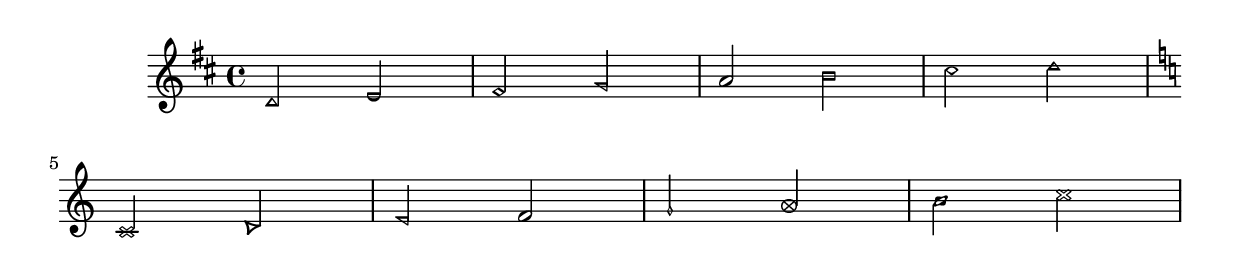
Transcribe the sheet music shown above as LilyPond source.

%% Do not edit this file; it is automatically
%% generated from LSR http://lsr.dsi.unimi.it
%% This file is in the public domain.
\version "2.13.31"

\header {
  lsrtags = "pitches, editorial-annotations"

%% Translation of GIT committish: 0b55335aeca1de539bf1125b717e0c21bb6fa31b
  doctitlees = "Aplicar estilos de cabeza según la nota de la escala"
  texidoces = "
La propiedad @code{shapeNoteStyles} se puede usar para definir varios
estilos de cabezas de nota para cada grado de la escala (según esté
establecido por la armadura o por la propiedad @code{tonic}).  Esta
propiedad requiere un conjunto de símbolos, que pueden ser puramente
arbitrarios (se permiten expresiones geométricas como @code{triangle},
triángulo, @code{cross}, aspas, y @code{xcircle}, círculo con aspas) o
basados en una antigua tradición americana de grabado (ciertos nombres
de nota latinos trambién se permiten).

Dicho esto, para imitar antiguos cancioneros americanos, existen varios
estilos predefinidos de cabezas de nota disponibles a través de
instrucciones de abreviatura como @code{\\aikenHeads} o
@code{\\sacredHarpHeads}.

Este ejemplo muestra distintas formas de obtener cabezas de notas con forma,
y muestra la capacidad de transportar una melodía sin perder la
correspondencia entre las funciones armónicas y los estilos de cabezas de
nota.

"


%% Translation of GIT committish: 0a868be38a775ecb1ef935b079000cebbc64de40
  doctitlede = "Notenkopfstile basierend auf der Tonleiterstufe erstellen"
  texidocde = "
Die @code{shapeNoteStyles}-(NotenFormenStile)-Eigenschaft kann benutzt
werden, um verschiedene Notenstile für jeden Schritt der Tonleiter
zu definieren (vorgegeben von der Tonart oder der @qq{tonic}
(Tonika)-Eigenschaft.  Diese Eigenschaft braucht eine Anzahl von Symbolen,
welche beliebig sein können (geometrische Ausdrücke wie @code{triangle}
(Dreieck), @code{cross} (Kreuz) und @code{xcircle} (X-Kreis) sind erlaubt)
oder basierend auf einer alten amerikanischen Notensatztradition (einige
lateinische Notenbezeichnungen sind auch erlaubt).

Um alte amerikanische Liederbücher zu imitieren, gibt es einige
vordefinierte Notenstile wie etwa @code{\\aikenHeads} (im Stil von Aiken)
oder @code{\\sacredHarpHeads} (im Stil der Sacred Harp-Tradition).

Dieses Beispiel zeigt, wie man unterschiedlich geformte Noten erhält und
eine Melodie transponieren kann, ohne dass das Verhältnis zwischen den
harmonischen Funktionen und dem Notenstil verloren geht.

"

%% Translation of GIT committish: 4ab2514496ac3d88a9f3121a76f890c97cedcf4e
  texidocfr = "
La propriété @code{shapeNoteStyles} permet d'affecter un profil
particulier à chaque degré de la gamme -- à partir de l'armure ou
de la propriété @code{tonic}.  Ses valeurs sont constituées d'une liste
de symboles, qu'il s'agisse de formes géométriques (@code{triangle},
@code{cross}, ou @code{xcircle}) ou basés sur la tradition des graveurs
américains (avec quelques noms de note latins).

LilyPond dispose de deux raccourcis, @code{\aikenHeads} et
@code{\sacredHarpHeads}, permettant de reproduire déanciens recueils de
chansons américaines.

L'exemple suivant montre plusieurs manières de profiler les têtes de
note, ainsi que la capacité de trnsposer tout en respectant la fonction
harmonique de chaque note dans la gamme.

"
  doctitlefr = "Profilage des notes selon leur degré dans la gamme"


  texidoc = "
The @code{shapeNoteStyles} property can be used to define various note
head styles for each step of the scale (as set by the key signature or
the @code{tonic} property). This property requires a set of symbols,
which can be purely arbitrary (geometrical expressions such as
@code{triangle}, @code{cross}, and @code{xcircle} are allowed) or based
on old American engraving tradition (some latin note names are also
allowed).

That said, to imitate old American song books, there are several
predefined note head styles available through shortcut commands such as
@code{\\aikenHeads} or @code{\\sacredHarpHeads}.

This example shows different ways to obtain shape note heads, and
demonstrates the ability to transpose a melody without losing the
correspondence between harmonic functions and note head styles.

"
  doctitle = "Applying note head styles depending on the step of the scale"
} % begin verbatim

fragment = {
  \key c \major
  c2 d
  e2 f
  g2 a
  b2 c
}

\new Staff {
  \transpose c d
  \relative c' {
    \set shapeNoteStyles = #'#(do re mi fa
                               #f la ti)
    \fragment
  }

  \break

  \relative c' {
    \set shapeNoteStyles = #'#(cross triangle fa #f
                               mensural xcircle diamond)
    \fragment
  }
}

